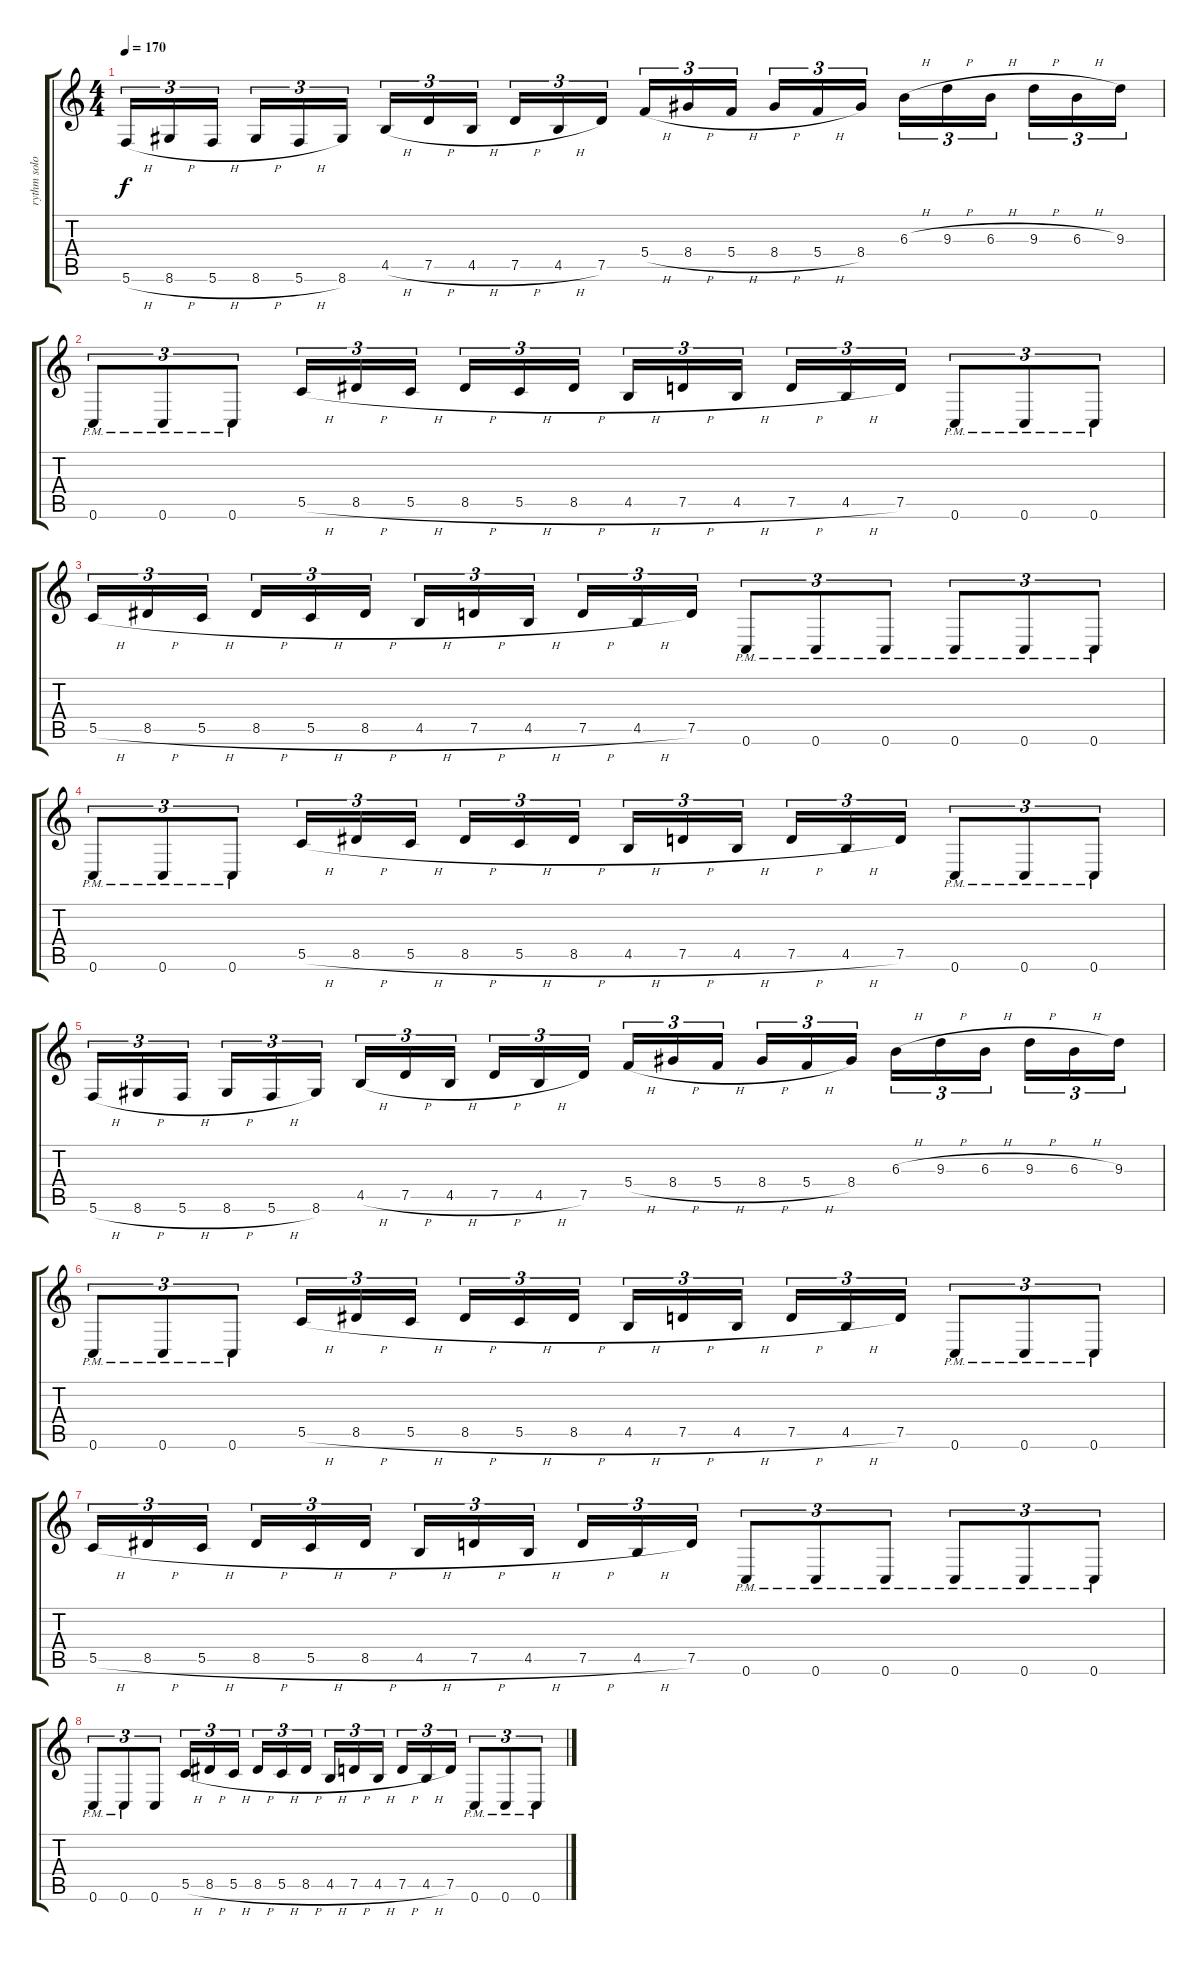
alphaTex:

\track ("rythm solo 2" "rythm solo") {instrument distortionguitar}
\staff {score tabs}
\tuning (D4 A3 F3 C3 G2 C2) {hide}
\ts (4 4)
\tempo 170
\clef g2
\ks c
5.6{h}.16{tu (3 2) dy f} 8.6{h}.16{tu (3 2)} 5.6{h}.16{tu (3 2) beam splitsecondary} 8.6{h}.16{tu (3 2)} 5.6{h}.16{tu (3 2)} 8.6.16{tu (3 2)} 4.5{h}.16{tu (3 2)} 7.5{h}.16{tu (3 2)} 4.5{h}.16{tu (3 2) beam splitsecondary} 7.5{h}.16{tu (3 2)} 4.5{h}.16{tu (3 2)} 7.5.16{tu (3 2)} 5.4{h}.16{tu (3 2)} 8.4{h}.16{tu (3 2)} 5.4{h}.16{tu (3 2) beam splitsecondary} 8.4{h}.16{tu (3 2)} 5.4{h}.16{tu (3 2)} 8.4.16{tu (3 2)} 6.3{h}.16{tu (3 2)} 9.3{h}.16{tu (3 2)} 6.3{h}.16{tu (3 2) beam splitsecondary} 9.3{h}.16{tu (3 2)} 6.3{h}.16{tu (3 2)} 9.3.16{tu (3 2)} |
0.6{pm}.8{tu (3 2)} 0.6{pm}.8{tu (3 2)} 0.6{pm}.8{tu (3 2)} 5.5{h}.16{tu (3 2)} 8.5{h}.16{tu (3 2)} 5.5{h}.16{tu (3 2) beam splitsecondary} 8.5{h}.16{tu (3 2)} 5.5{h}.16{tu (3 2)} 8.5{h}.16{tu (3 2)} 4.5{h}.16{tu (3 2)} 7.5{h}.16{tu (3 2)} 4.5{h}.16{tu (3 2) beam splitsecondary} 7.5{h}.16{tu (3 2)} 4.5{h}.16{tu (3 2)} 7.5.16{tu (3 2)} 0.6{pm}.8{tu (3 2)} 0.6{pm}.8{tu (3 2)} 0.6{pm}.8{tu (3 2)} |
5.5{h}.16{tu (3 2)} 8.5{h}.16{tu (3 2)} 5.5{h}.16{tu (3 2) beam splitsecondary} 8.5{h}.16{tu (3 2)} 5.5{h}.16{tu (3 2)} 8.5{h}.16{tu (3 2)} 4.5{h}.16{tu (3 2)} 7.5{h}.16{tu (3 2)} 4.5{h}.16{tu (3 2) beam splitsecondary} 7.5{h}.16{tu (3 2)} 4.5{h}.16{tu (3 2)} 7.5.16{tu (3 2)} 0.6{pm}.8{tu (3 2)} 0.6{pm}.8{tu (3 2)} 0.6{pm}.8{tu (3 2)} 0.6{pm}.8{tu (3 2)} 0.6{pm}.8{tu (3 2)} 0.6{pm}.8{tu (3 2)} |
0.6{pm}.8{tu (3 2)} 0.6{pm}.8{tu (3 2)} 0.6{pm}.8{tu (3 2)} 5.5{h}.16{tu (3 2)} 8.5{h}.16{tu (3 2)} 5.5{h}.16{tu (3 2) beam splitsecondary} 8.5{h}.16{tu (3 2)} 5.5{h}.16{tu (3 2)} 8.5{h}.16{tu (3 2)} 4.5{h}.16{tu (3 2)} 7.5{h}.16{tu (3 2)} 4.5{h}.16{tu (3 2) beam splitsecondary} 7.5{h}.16{tu (3 2)} 4.5{h}.16{tu (3 2)} 7.5.16{tu (3 2)} 0.6{pm}.8{tu (3 2)} 0.6{pm}.8{tu (3 2)} 0.6{pm}.8{tu (3 2)} |
5.6{h}.16{tu (3 2)} 8.6{h}.16{tu (3 2)} 5.6{h}.16{tu (3 2) beam splitsecondary} 8.6{h}.16{tu (3 2)} 5.6{h}.16{tu (3 2)} 8.6.16{tu (3 2)} 4.5{h}.16{tu (3 2)} 7.5{h}.16{tu (3 2)} 4.5{h}.16{tu (3 2) beam splitsecondary} 7.5{h}.16{tu (3 2)} 4.5{h}.16{tu (3 2)} 7.5.16{tu (3 2)} 5.4{h}.16{tu (3 2)} 8.4{h}.16{tu (3 2)} 5.4{h}.16{tu (3 2) beam splitsecondary} 8.4{h}.16{tu (3 2)} 5.4{h}.16{tu (3 2)} 8.4.16{tu (3 2)} 6.3{h}.16{tu (3 2)} 9.3{h}.16{tu (3 2)} 6.3{h}.16{tu (3 2) beam splitsecondary} 9.3{h}.16{tu (3 2)} 6.3{h}.16{tu (3 2)} 9.3.16{tu (3 2)} |
0.6{pm}.8{tu (3 2)} 0.6{pm}.8{tu (3 2)} 0.6{pm}.8{tu (3 2)} 5.5{h}.16{tu (3 2)} 8.5{h}.16{tu (3 2)} 5.5{h}.16{tu (3 2) beam splitsecondary} 8.5{h}.16{tu (3 2)} 5.5{h}.16{tu (3 2)} 8.5{h}.16{tu (3 2)} 4.5{h}.16{tu (3 2)} 7.5{h}.16{tu (3 2)} 4.5{h}.16{tu (3 2) beam splitsecondary} 7.5{h}.16{tu (3 2)} 4.5{h}.16{tu (3 2)} 7.5.16{tu (3 2)} 0.6{pm}.8{tu (3 2)} 0.6{pm}.8{tu (3 2)} 0.6{pm}.8{tu (3 2)} |
5.5{h}.16{tu (3 2)} 8.5{h}.16{tu (3 2)} 5.5{h}.16{tu (3 2) beam splitsecondary} 8.5{h}.16{tu (3 2)} 5.5{h}.16{tu (3 2)} 8.5{h}.16{tu (3 2)} 4.5{h}.16{tu (3 2)} 7.5{h}.16{tu (3 2)} 4.5{h}.16{tu (3 2) beam splitsecondary} 7.5{h}.16{tu (3 2)} 4.5{h}.16{tu (3 2)} 7.5.16{tu (3 2)} 0.6{pm}.8{tu (3 2)} 0.6{pm}.8{tu (3 2)} 0.6{pm}.8{tu (3 2)} 0.6{pm}.8{tu (3 2)} 0.6{pm}.8{tu (3 2)} 0.6{pm}.8{tu (3 2)} |
0.6{pm}.8{tu (3 2)} 0.6{pm}.8{tu (3 2)} 0.6.8{tu (3 2)} 5.5{h}.16{tu (3 2)} 8.5{h}.16{tu (3 2)} 5.5{h}.16{tu (3 2) beam splitsecondary} 8.5{h}.16{tu (3 2)} 5.5{h}.16{tu (3 2)} 8.5{h}.16{tu (3 2)} 4.5{h}.16{tu (3 2)} 7.5{h}.16{tu (3 2)} 4.5{h}.16{tu (3 2) beam splitsecondary} 7.5{h}.16{tu (3 2)} 4.5{h}.16{tu (3 2)} 7.5.16{tu (3 2)} 0.6{pm}.8{tu (3 2)} 0.6{pm}.8{tu (3 2)} 0.6{pm}.8{tu (3 2)}
